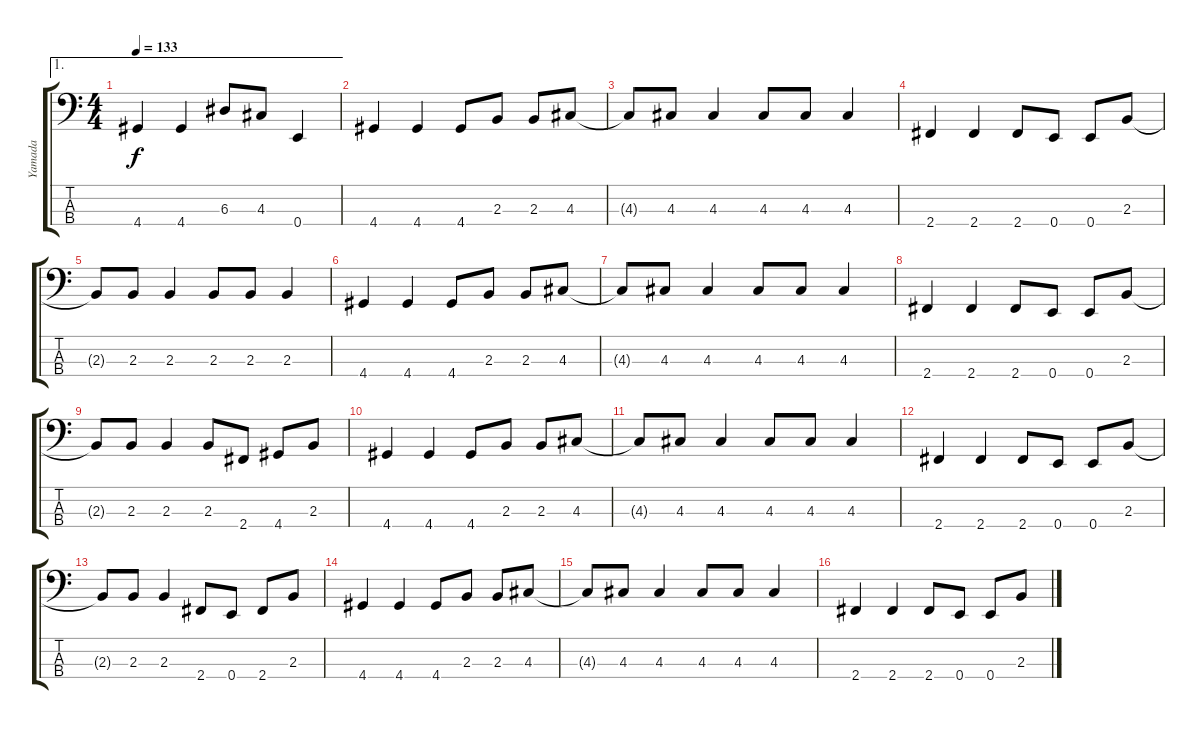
\track ("Yamada" "Yamada") {instrument electricbasspick}
\staff {score tabs}
\tuning (G2 D2 A1 E1) {hide}
\ae 1
\ts (4 4)
\tempo 133
\clef f4
\ks c
4.4.4{dy f} 4.4.4 6.3.8 4.3.8 0.4.4 |
4.4.4 4.4.4 4.4.8 2.3.8 2.3.8 4.3.8 |
4.3{t}.8 4.3.8 4.3.4 4.3.8 4.3.8 4.3.4 |
2.4.4 2.4.4 2.4.8 0.4.8 0.4.8 2.3.8 |
2.3{t}.8 2.3.8 2.3.4 2.3.8 2.3.8 2.3.4 |
4.4.4 4.4.4 4.4.8 2.3.8 2.3.8 4.3.8 |
4.3{t}.8 4.3.8 4.3.4 4.3.8 4.3.8 4.3.4 |
2.4.4 2.4.4 2.4.8 0.4.8 0.4.8 2.3.8 |
2.3{t}.8 2.3.8 2.3.4 2.3.8 2.4.8 4.4.8 2.3.8 |
4.4.4 4.4.4 4.4.8 2.3.8 2.3.8 4.3.8 |
4.3{t}.8 4.3.8 4.3.4 4.3.8 4.3.8 4.3.4 |
2.4.4 2.4.4 2.4.8 0.4.8 0.4.8 2.3.8 |
2.3{t}.8 2.3.8 2.3.4 2.4.8 0.4.8 2.4.8 2.3.8 |
4.4.4 4.4.4 4.4.8 2.3.8 2.3.8 4.3.8 |
4.3{t}.8 4.3.8 4.3.4 4.3.8 4.3.8 4.3.4 |
2.4.4 2.4.4 2.4.8 0.4.8 0.4.8 2.3.8
